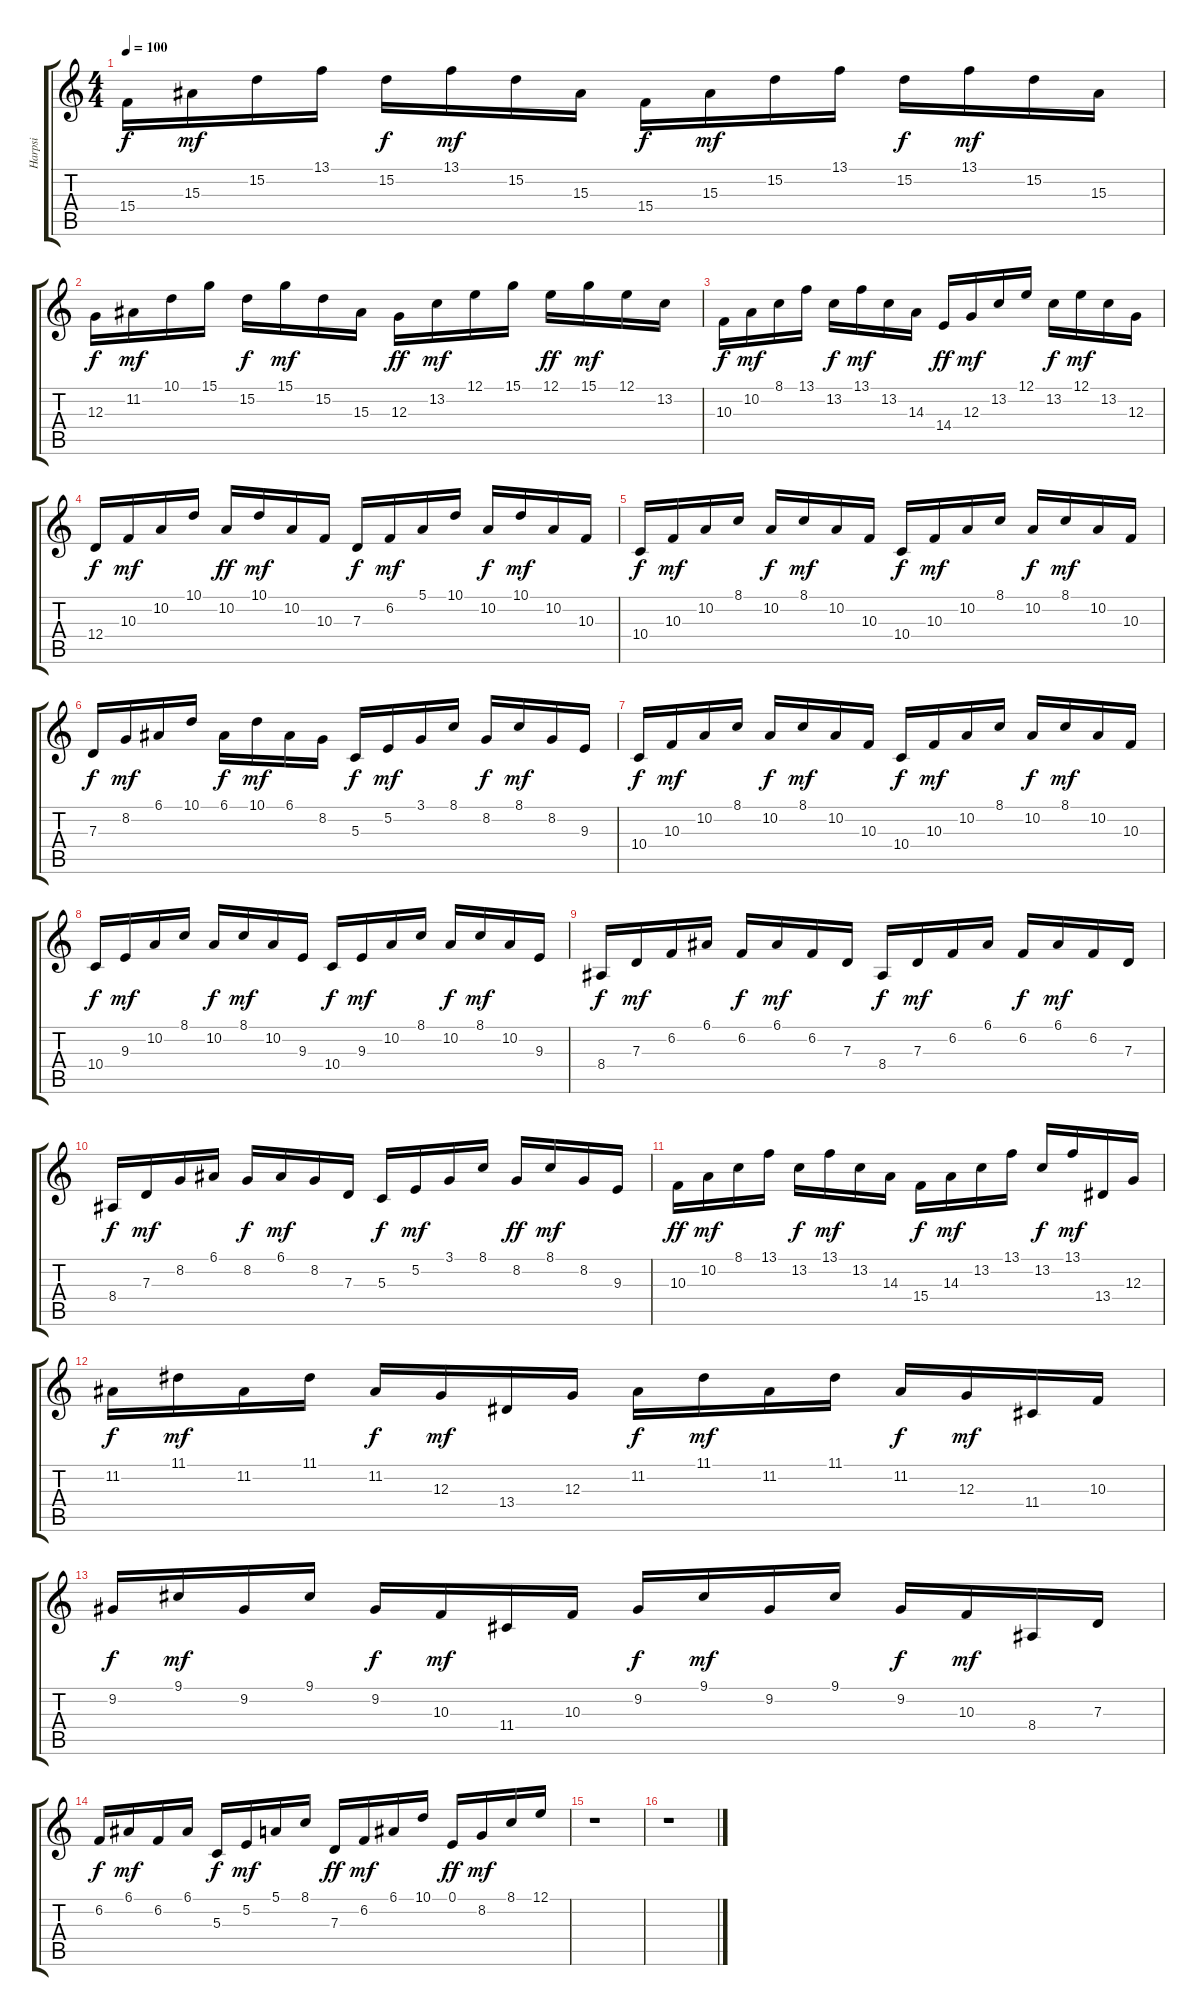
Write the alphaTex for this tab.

\track ("Harpsi" "Harpsi") {instrument orchestralharp}
\staff {score tabs}
\tuning (E4 B3 G3 D3 A2 E2) {hide}
\ts (4 4)
\tempo 100
\clef g2
\ks c
15.4.16{dy f} 15.3.16{dy mf} 15.2.16 13.1.16 15.2.16{dy f} 13.1.16{dy mf} 15.2.16 15.3.16 15.4.16{dy f} 15.3.16{dy mf} 15.2.16 13.1.16 15.2.16{dy f} 13.1.16{dy mf} 15.2.16 15.3.16 |
12.3.16{dy f} 11.2.16{dy mf} 10.1.16 15.1.16 15.2.16{dy f} 15.1.16{dy mf} 15.2.16 15.3.16 12.3.16{dy ff} 13.2.16{dy mf} 12.1.16 15.1.16 12.1.16{dy ff} 15.1.16{dy mf} 12.1.16 13.2.16 |
10.3.16{dy f} 10.2.16{dy mf} 8.1.16 13.1.16 13.2.16{dy f} 13.1.16{dy mf} 13.2.16 14.3.16 14.4.16{dy ff} 12.3.16{dy mf} 13.2.16 12.1.16 13.2.16{dy f} 12.1.16{dy mf} 13.2.16 12.3.16 |
12.4.16{dy f} 10.3.16{dy mf} 10.2.16 10.1.16 10.2.16{dy ff} 10.1.16{dy mf} 10.2.16 10.3.16 7.3.16{dy f} 6.2.16{dy mf} 5.1.16 10.1.16 10.2.16{dy f} 10.1.16{dy mf} 10.2.16 10.3.16 |
10.4.16{dy f} 10.3.16{dy mf} 10.2.16 8.1.16 10.2.16{dy f} 8.1.16{dy mf} 10.2.16 10.3.16 10.4.16{dy f} 10.3.16{dy mf} 10.2.16 8.1.16 10.2.16{dy f} 8.1.16{dy mf} 10.2.16 10.3.16 |
7.3.16{dy f} 8.2.16{dy mf} 6.1.16 10.1.16 6.1.16{dy f} 10.1.16{dy mf} 6.1.16 8.2.16 5.3.16{dy f} 5.2.16{dy mf} 3.1.16 8.1.16 8.2.16{dy f} 8.1.16{dy mf} 8.2.16 9.3.16 |
10.4.16{dy f} 10.3.16{dy mf} 10.2.16 8.1.16 10.2.16{dy f} 8.1.16{dy mf} 10.2.16 10.3.16 10.4.16{dy f} 10.3.16{dy mf} 10.2.16 8.1.16 10.2.16{dy f} 8.1.16{dy mf} 10.2.16 10.3.16 |
10.4.16{dy f} 9.3.16{dy mf} 10.2.16 8.1.16 10.2.16{dy f} 8.1.16{dy mf} 10.2.16 9.3.16 10.4.16{dy f} 9.3.16{dy mf} 10.2.16 8.1.16 10.2.16{dy f} 8.1.16{dy mf} 10.2.16 9.3.16 |
8.4.16{dy f} 7.3.16{dy mf} 6.2.16 6.1.16 6.2.16{dy f} 6.1.16{dy mf} 6.2.16 7.3.16 8.4.16{dy f} 7.3.16{dy mf} 6.2.16 6.1.16 6.2.16{dy f} 6.1.16{dy mf} 6.2.16 7.3.16 |
8.4.16{dy f} 7.3.16{dy mf} 8.2.16 6.1.16 8.2.16{dy f} 6.1.16{dy mf} 8.2.16 7.3.16 5.3.16{dy f} 5.2.16{dy mf} 3.1.16 8.1.16 8.2.16{dy ff} 8.1.16{dy mf} 8.2.16 9.3.16 |
10.3.16{dy ff} 10.2.16{dy mf} 8.1.16 13.1.16 13.2.16{dy f} 13.1.16{dy mf} 13.2.16 14.3.16 15.4.16{dy f} 14.3.16{dy mf} 13.2.16 13.1.16 13.2.16{dy f} 13.1.16{dy mf} 13.4.16 12.3.16 |
11.2.16{dy f} 11.1.16{dy mf} 11.2.16 11.1.16 11.2.16{dy f} 12.3.16{dy mf} 13.4.16 12.3.16 11.2.16{dy f} 11.1.16{dy mf} 11.2.16 11.1.16 11.2.16{dy f} 12.3.16{dy mf} 11.4.16 10.3.16 |
9.2.16{dy f} 9.1.16{dy mf} 9.2.16 9.1.16 9.2.16{dy f} 10.3.16{dy mf} 11.4.16 10.3.16 9.2.16{dy f} 9.1.16{dy mf} 9.2.16 9.1.16 9.2.16{dy f} 10.3.16{dy mf} 8.4.16 7.3.16 |
6.2.16{dy f} 6.1.16{dy mf} 6.2.16 6.1.16 5.3.16{dy f} 5.2.16{dy mf} 5.1.16 8.1.16 7.3.16{dy ff} 6.2.16{dy mf} 6.1.16 10.1.16 0.1.16{dy ff} 8.2.16{dy mf} 8.1.16 12.1.16 |
r.1 |
r.1
